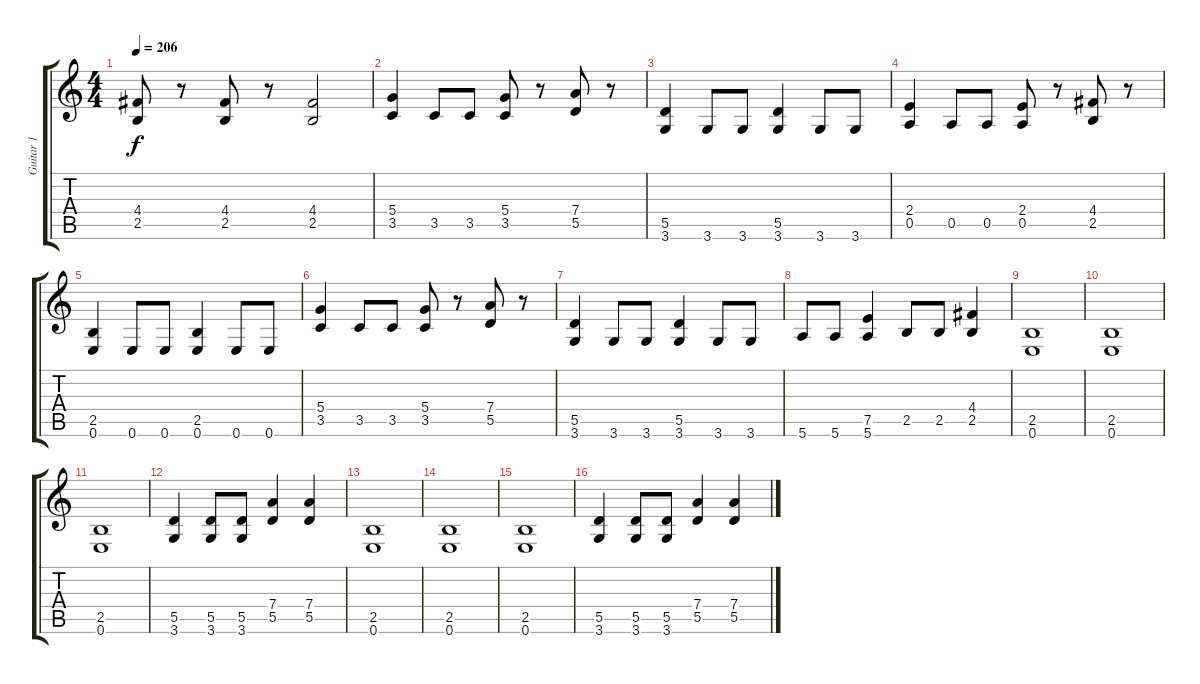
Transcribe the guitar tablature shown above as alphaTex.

\track ("Guitar 1" "Guitar 1") {instrument distortionguitar}
\staff {score tabs}
\tuning (E4 B3 G3 D3 A2 E2) {hide}
\ts (4 4)
\tempo 206
\clef g2
\ks c
(4.4 2.5).8{dy f} r.8 (4.4 2.5).8 r.8 (4.4 2.5).2 |
(5.4 3.5).4 3.5.8 3.5.8 (5.4 3.5).8 r.8 (7.4 5.5).8 r.8 |
(5.5 3.6).4 3.6.8 3.6.8 (5.5 3.6).4 3.6.8 3.6.8 |
(2.4 0.5).4 0.5.8 0.5.8 (2.4 0.5).8 r.8 (4.4 2.5).8 r.8 |
(2.5 0.6).4 0.6.8 0.6.8 (2.5 0.6).4 0.6.8 0.6.8 |
(5.4 3.5).4 3.5.8 3.5.8 (5.4 3.5).8 r.8 (7.4 5.5).8 r.8 |
(5.5 3.6).4 3.6.8 3.6.8 (5.5 3.6).4 3.6.8 3.6.8 |
5.6.8 5.6.8 (7.5 5.6).4 2.5.8 2.5.8 (4.4 2.5).4 |
(2.5 0.6).1 |
(2.5 0.6).1 |
(2.5 0.6).1 |
(5.5 3.6).4 (5.5 3.6).8 (5.5 3.6).8 (7.4 5.5).4 (7.4 5.5).4 |
(2.5 0.6).1 |
(2.5 0.6).1 |
(2.5 0.6).1 |
(5.5 3.6).4 (5.5 3.6).8 (5.5 3.6).8 (7.4 5.5).4 (7.4 5.5).4
